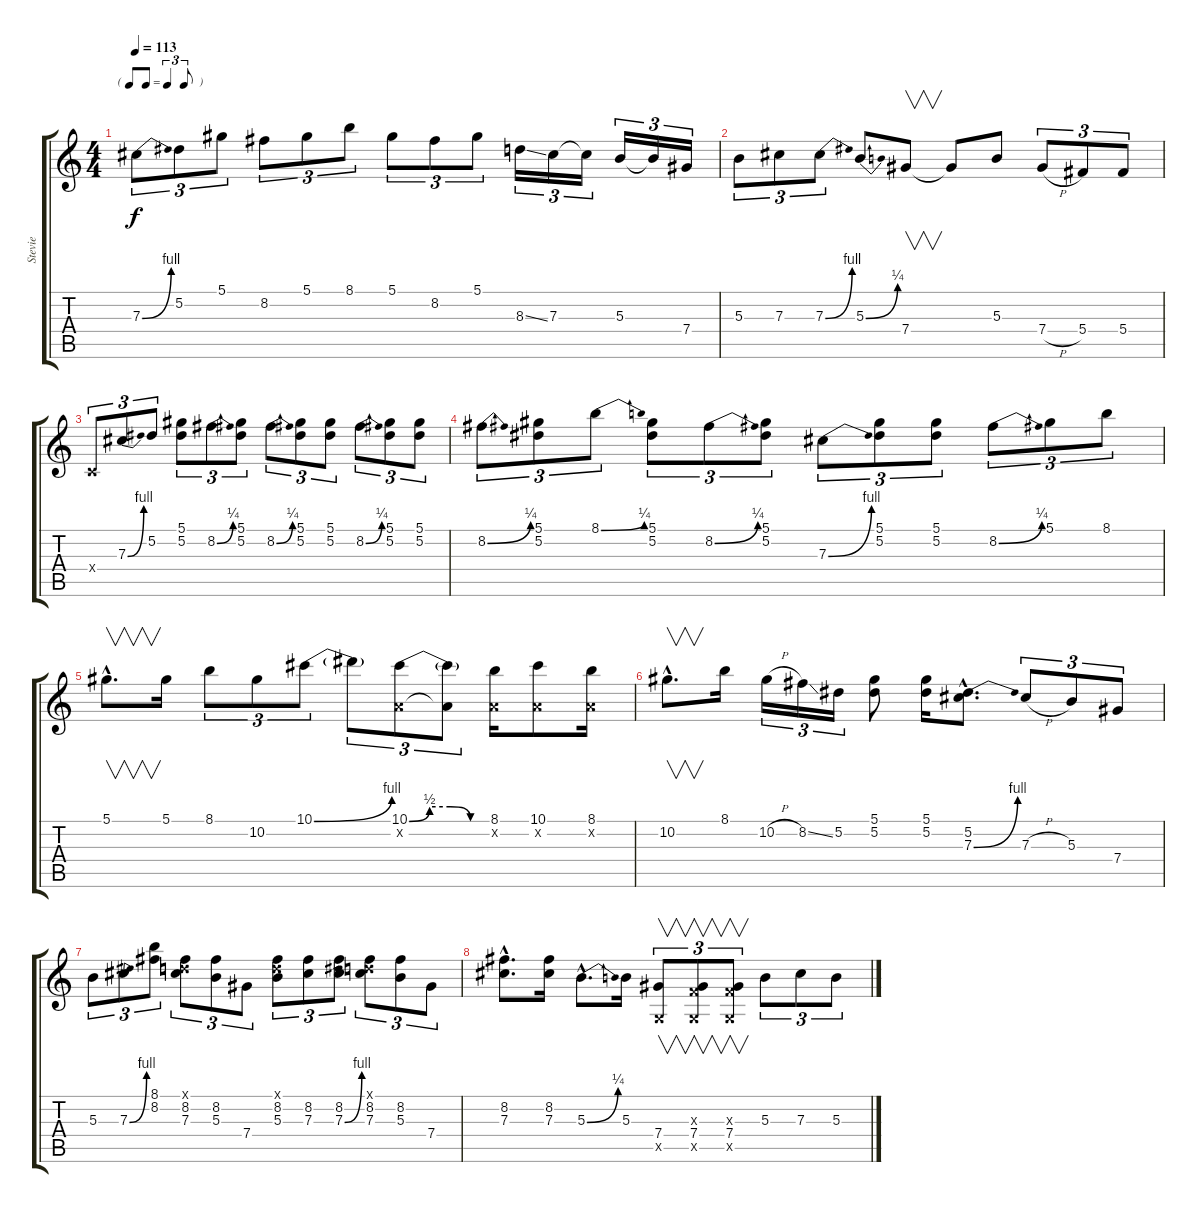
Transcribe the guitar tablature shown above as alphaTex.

\track ("Stevie" "Stevie") {instrument overdrivenguitar}
\staff {score tabs}
\tuning (Eb4 Bb3 Gb3 Db3 Ab2 Eb2) {hide}
\ts (4 4)
\tf triplet8th
\tempo 113
\clef g2
\ks c
7.3{be (bend 0 0 60 4)}.8{tu (3 2) dy f} 5.2.8{tu (3 2)} 5.1.8{tu (3 2)} 8.2.8{tu (3 2)} 5.1.8{tu (3 2)} 8.1.8{tu (3 2)} 5.1.8{tu (3 2)} 8.2.8{tu (3 2)} 5.1.8{tu (3 2)} 8.3{ss}.16{tu (3 2)} 7.3.16{tu (3 2)} 7.3{t}.16{tu (3 2)} 5.3.16{tu (3 2)} 5.3{t}.16{tu (3 2)} 7.4.16{tu (3 2)} |
5.3.8{tu (3 2)} 7.3.8{tu (3 2)} 7.3{be (bend 0 0 60 4)}.8{tu (3 2)} 5.3{be (bend 0 0 60 1)}.8 7.4.8{v} 7.4{t}.8 5.3.8 7.4{h}.8{tu (3 2)} 5.4.8{tu (3 2)} 5.4.8{tu (3 2)} |
-1.4{x}.8{tu (3 2)} 7.3{be (bend 0 0 60 4)}.8{tu (3 2)} 5.2.8{tu (3 2)} (5.1 5.2).8{tu (3 2)} 8.2{be (bend 0 0 60 1)}.8{tu (3 2)} (5.1 5.2).8{tu (3 2)} 8.2{be (bend 0 0 60 1)}.8{tu (3 2)} (5.1 5.2).8{tu (3 2)} (5.1 5.2).8{tu (3 2)} 8.2{be (bend 0 0 60 1)}.8{tu (3 2)} (5.1 5.2).8{tu (3 2)} (5.1 5.2).8{tu (3 2)} |
8.2{be (bend 0 0 60 1)}.8{tu (3 2)} (5.1 5.2).8{tu (3 2)} 8.1{be (bend 0 0 60 1)}.8{tu (3 2)} (5.1 5.2).8{tu (3 2)} 8.2{be (bend 0 0 60 1)}.8{tu (3 2)} (5.1 5.2).8{tu (3 2)} 7.3{be (bend 0 0 60 4)}.8{tu (3 2)} (5.1 5.2).8{tu (3 2)} (5.1 5.2).8{tu (3 2)} 8.2{be (bend 0 0 60 1)}.8{tu (3 2)} 5.1.8{tu (3 2)} 8.1.8{tu (3 2)} |
5.1{hac}.8{v d} 5.1.16 8.1.8{tu (3 2)} 10.2.8{tu (3 2)} 10.1{be (bend 0 0 60 4)}.8{tu (3 2)} 10.1{t}.8{tu (3 2)} (10.1{be (custom 0 0 15 2 30 2 45 0 60 0)} -1.2{x}).8{tu (3 2)} (10.1{t} -1.2{t}).8{tu (3 2)} (8.1 -1.2{x}).16 (10.1 -1.2{x}).8 (8.1 -1.2{x}).16 |
10.2{hac}.8{v d} 8.1.16 10.2{h}.16{tu (3 2)} 8.2{ss}.16{tu (3 2)} 5.2.16{tu (3 2)} (5.1 5.2).8 (5.1 5.2).16 (5.2{hac} 7.3{be (bend 0 0 60 4) hac}).8{d} 7.3{h}.8{tu (3 2)} 5.3.8{tu (3 2)} 7.4.8{tu (3 2)} |
5.3.8{tu (3 2)} 7.3{be (bend 0 0 60 4)}.8{tu (3 2)} (8.1 8.2).8{tu (3 2)} (-1.1{x} 8.2 7.3).8{tu (3 2)} (8.2 5.3).8{tu (3 2)} 7.4.8{tu (3 2)} (-1.1{x} 8.2 5.3).8{tu (3 2)} (8.2 7.3).8{tu (3 2)} (8.2 7.3{be (bend 0 0 60 4)}).8{tu (3 2)} (-1.1{x} 8.2 7.3).8{tu (3 2)} (8.2 5.3).8{tu (3 2)} 7.4.8{tu (3 2)} |
(8.2{hac} 7.3{hac}).8{d} (8.2 7.3).16 5.3{be (bend 0 0 60 1) hac}.8{d} 5.3.16 (7.4 -1.5{x}).8{v tu (3 2)} (-1.3{x} 7.4 -1.5{x}).8{v tu (3 2)} (-1.3{x} 7.4 -1.5{x}).8{v tu (3 2)} 5.3.8{tu (3 2)} 7.3.8{tu (3 2)} 5.3.8{tu (3 2)}
